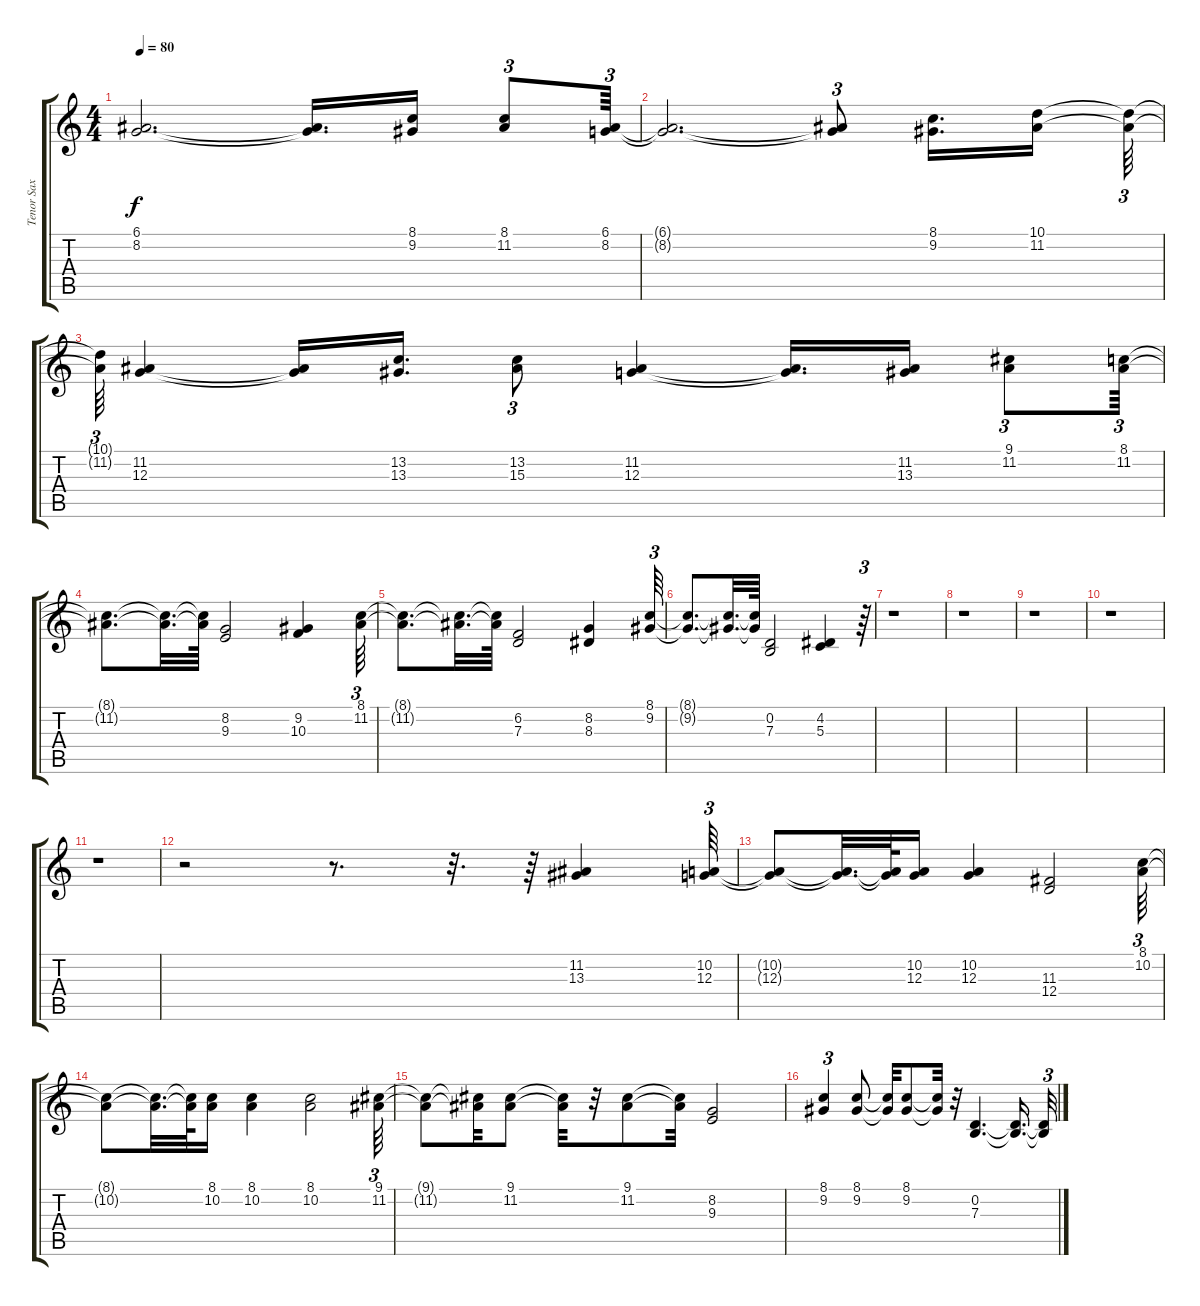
\track ("Tenor Sax" "Tenor Sax") {instrument tenorsax}
\staff {score tabs}
\tuning (E4 B3 G3 D3 A2 E2) {hide}
\ts (4 4)
\tempo 80
\clef g2
\ks c
(6.1 8.2).2{d dy f} (6.1{t} 8.2{t}).16{d} (8.1 9.2).16 (8.1 11.2).8{tu (3 2)} (6.1 8.2).64{tu (3 2)} |
(6.1{t} 8.2{t}).2{d} (6.1{t} 8.2{t}).8{tu (3 2)} (8.1 9.2).16{d} (10.1 11.2).16{beam splitsecondary} (10.1{t} 11.2{t}).64{tu (3 2)} |
(10.1{t} 11.2{t}).64{tu (3 2)} (11.2 12.3).4 (11.2{t} 12.3{t}).16 (13.2 13.3).16{d} (13.2 15.3).8{tu (3 2)} (11.2 12.3).4 (11.2{t} 12.3{t}).16{d} (11.2 13.3).16 (9.1 11.2).8{tu (3 2)} (8.1 11.2).64{tu (3 2)} |
(8.1{t} 11.2{t}).8{d} (8.1{t} 11.2{t}).32{d} (8.1{t} 11.2{t}).64 (8.2 9.3).2 (9.2 10.3).4 (8.1 11.2).64{tu (3 2)} |
(8.1{t} 11.2{t}).8{d} (8.1{t} 11.2{t}).32{d} (8.1{t} 11.2{t}).64 (6.2 7.3).2 (8.2 8.3).4 (8.1 9.2).64{tu (3 2)} |
(8.1{t} 9.2{t}).8{d} (8.1{t} 9.2{t}).32{d} (8.1{t} 9.2{t}).64 (0.2 7.3).2 (4.2 5.3).4 r.64{tu (3 2)} |
r.1 |
r.1 |
r.1 |
r.1 |
r.1 |
r.2 r.8{d} r.32{d} r.64 (11.2 13.3).4 (10.2 12.3).64{tu (3 2)} |
(10.2{t} 12.3{t}).8 (10.2{t} 12.3{t}).32{d} (10.2{t} 12.3{t}).64 (10.2 12.3).16 (10.2 12.3).4 (11.3 12.4).2 (8.1 10.2).64{tu (3 2)} |
(8.1{t} 10.2{t}).8 (8.1{t} 10.2{t}).32{d} (8.1{t} 10.2{t}).64 (8.1 10.2).16 (8.1 10.2).4 (8.1 10.2).2 (9.1 11.2).64{tu (3 2)} |
(9.1{t} 11.2{t}).8 (9.1{t} 11.2{t}).32 (9.1 11.2).8 (9.1{t} 11.2{t}).32 r.32 (9.1 11.2).8 (9.1{t} 11.2{t}).32 (8.2 9.3).2 |
(8.1 9.2).4{tu (3 2)} (8.1 9.2).8 (8.1{t} 9.2{t}).32 (8.1 9.2).8 (8.1{t} 9.2{t}).32 r.32 (0.2 7.3).4{d} (0.2{t} 7.3{t}).16{d} (0.2{t} 7.3{t}).32{tu (3 2)}
